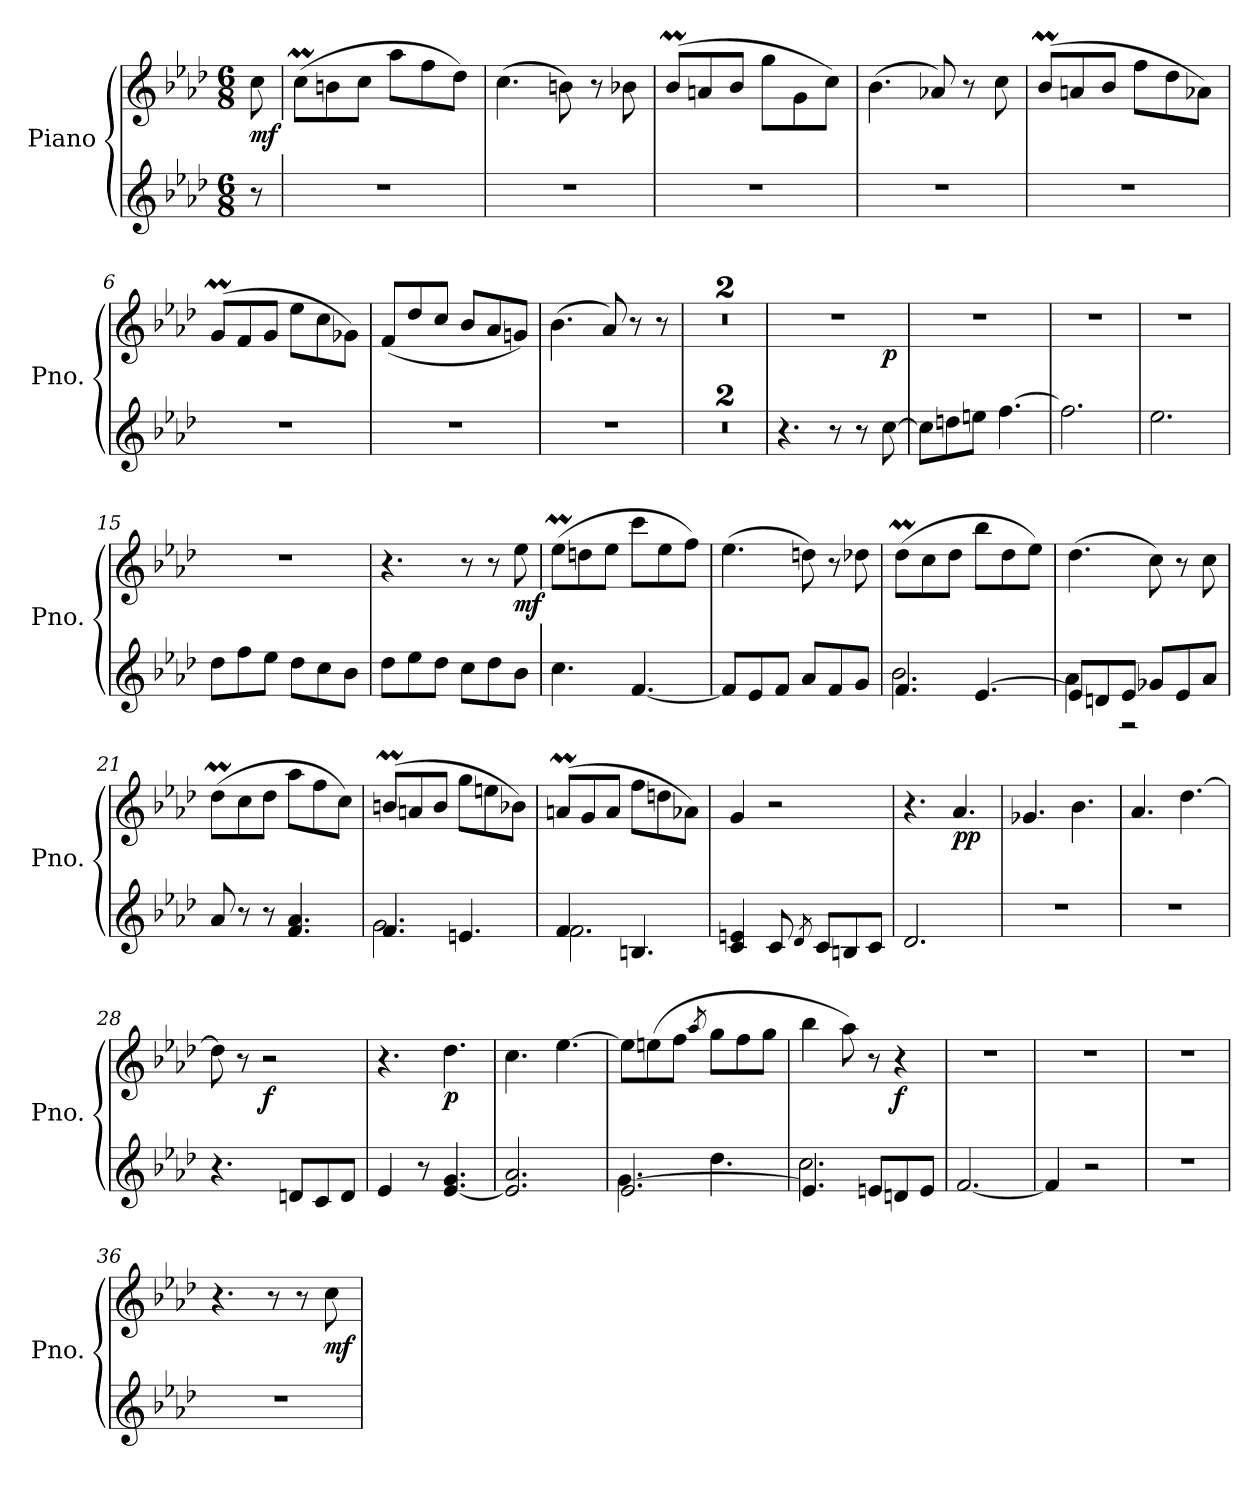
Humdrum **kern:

**kern	**kern	**dynam
*part1	*part1	*part1
*staff2	*staff1	*staff1/2
*I"Piano	*	*
*I'Pno.	*	*
*clefG2	*clefG2	*
*k[b-e-a-d-]	*k[b-e-a-d-]	*
*M6/8	*M6/8	*
=	=	=
!	!	!LO:DY:b
8r	8cc\	mf
=1	=1	=1
2.r	(>8ccm\L	.
.	8bn\	.
.	8cc\J	.
.	8aa-\L	.
.	8ff\	.
.	8dd-\J)	.
=2	=2	=2
2.r	(>4.cc\	.
.	8bn\)	.
.	8r	.
.	8b-X\	.
=3	=3	=3
2.r	(>8b-M/L	.
.	8an/	.
.	8b-/J	.
.	8gg\L	.
.	8g\	.
.	8cc\J)	.
=4	=4	=4
2.r	(>4.b-\	.
.	8a-X/)	.
.	8r	.
.	8cc\	.
=5	=5	=5
2.r	(>8b-M/L	.
.	8an/	.
.	8b-/J	.
.	8ff\L	.
.	8dd-\	.
.	8a-X\J)	.
=6	=6	=6
2.r	(>8gm/L	.
.	8f/	.
.	8g/J	.
.	8ee-\L	.
.	8cc\	.
.	8g-X\J)	.
!!LO:LB:g=z
=7	=7	=7
2.r	(<8f/L	.
.	8dd-/	.
.	8cc/J	.
.	8b-/L	.
.	8a-/	.
.	8gn/J)	.
=8	=8	=8
2.r	(>4.b-\	.
.	8a-/)	.
.	8r	.
.	8r	.
=9	=9	=9
2.r	2.r	.
=10	=10	=10
2.r	2.r	.
=11	=11	=11
*	*^	*
4.r	2.r	2ryy	.
8r	.	.	.
8r	.	8ryy	.
!	!	!	!LO:DY:b
[8cc\	.	8ryy	p
*	*v	*v	*
=12	=12	=12
8cc\L]	2.r	.
8ddn\	.	.
8een\J	.	.
[4.ff\	.	.
=13	=13	=13
2.ff\]	2.r	.
=14	=14	=14
2.ee-\	2.r	.
=15	=15	=15
8dd-\L	2.r	.
8ff\	.	.
8ee-\J	.	.
8dd-\L	.	.
8cc\	.	.
8b-\J	.	.
=16	=16	=16
8dd-\L	4.r	.
8ee-\	.	.
8dd-\J	.	.
8cc\L	8r	.
8dd-\	8r	.
!	!	!LO:DY:b
8b-\J	8ee-\	mf
!!LO:LB:g=z
=17	=17	=17
4.cc\	(>8ee-M\L	.
.	8ddn\	.
.	8ee-\J	.
[4.f/	8ccc\L	.
.	8ee-\	.
.	8ff\J)	.
=18	=18	=18
8f/L]	(>4.ee-\	.
8e-/	.	.
8f/J	.	.
8a-/L	8ddn\)	.
8f/	8r	.
8g/J	8dd-X\	.
=19	=19	=19
*^	*	*
4.f/	2.b-\	(>8dd-M\L	.
.	.	8cc\	.
.	.	8dd-\J	.
[4.e-/	.	8bb-\L	.
.	.	8dd-\	.
.	.	8ee-\J)	.
=20	=20	=20	=20
8e-/L]	4a-\	(>4.dd-\	.
8dn/	.	.	.
8e-/J	2r	.	.
8g-X/L	.	8cc\)	.
8e-/	.	8r	.
8a-/J	.	8cc\	.
*v	*v	*	*
=21	=21	=21
8a-/	(>8dd-M\L	.
8r	8cc\	.
8r	8dd-\J	.
4.f/ 4.a-/	8aa-\L	.
.	8ff\	.
.	8cc\J)	.
=22	=22	=22
*^	*	*
4.f/	2.g\	(>8bnm/L	.
.	.	8an/	.
.	.	8b/J	.
4.en/	.	8gg\L	.
.	.	8een\	.
.	.	8b-X\J)	.
!!LO:LB:g=z
=23	=23	=23	=23
4.f/	2.f\	(>8anm/L	.
.	.	8g/	.
.	.	8a/J	.
4.Bn/	.	8ff\L	.
.	.	8ddn\	.
.	.	8a-X\J)	.
*v	*v	*	*
=24	=24	=24
4c/ 4en/	4g/	.
8c/	2r	.
8qd-/	.	.
8c/L	.	.
8Bn/	.	.
8c/J	.	.
=25	=25	=25
2.d-/	4.r	.
!	!	!LO:DY:b
.	4.a-/	pp
=26	=26	=26
2.r	4.g-X/	.
.	4.b-\	.
=27	=27	=27
2.r	4.a-/	.
.	[4.dd-\	.
=28	=28	=28
4.r	8dd-\]	.
.	8r	.
!	!	!LO:DY:b
.	2r	f
8dn/L	.	.
8c/	.	.
8d/J	.	.
=29	=29	=29
4e-/	4.r	.
8r	.	.
!	!	!LO:DY:b
[4.e-/ 4.g/	4.dd-\	p
=30	=30	=30
2.e-/] 2.a-/	4.cc\	.
.	[4.ee-\	.
!!LO:LB:g=z
=31	=31	=31
*^	*	*
[2.e-/	4.g\	8ee-\L]	.
.	.	(>8een\	.
.	.	8ff\J	.
.	.	8qaa-/	.
.	4.dd-\	8gg\L	.
.	.	8ff\	.
.	.	8gg\J	.
=32	=32	=32	=32
4.e-/]	2.cc\	4bb-\	.
.	.	8aa-\)	.
8en/L	.	8r	.
!	!	!	!LO:DY:b
8dn/	.	4r	f
8e/J	.	.	.
*v	*v	*	*
=33	=33	=33
[2.f/	2.r	.
=34	=34	=34
4f/]	2.r	.
2r	.	.
=35	=35	=35
2.r	2.r	.
=36	=36	=36
2.r	4.r	.
.	8r	.
.	8r	.
!	!	!LO:DY:b
.	8cc\	mf
=	=	=
*-	*-	*-
